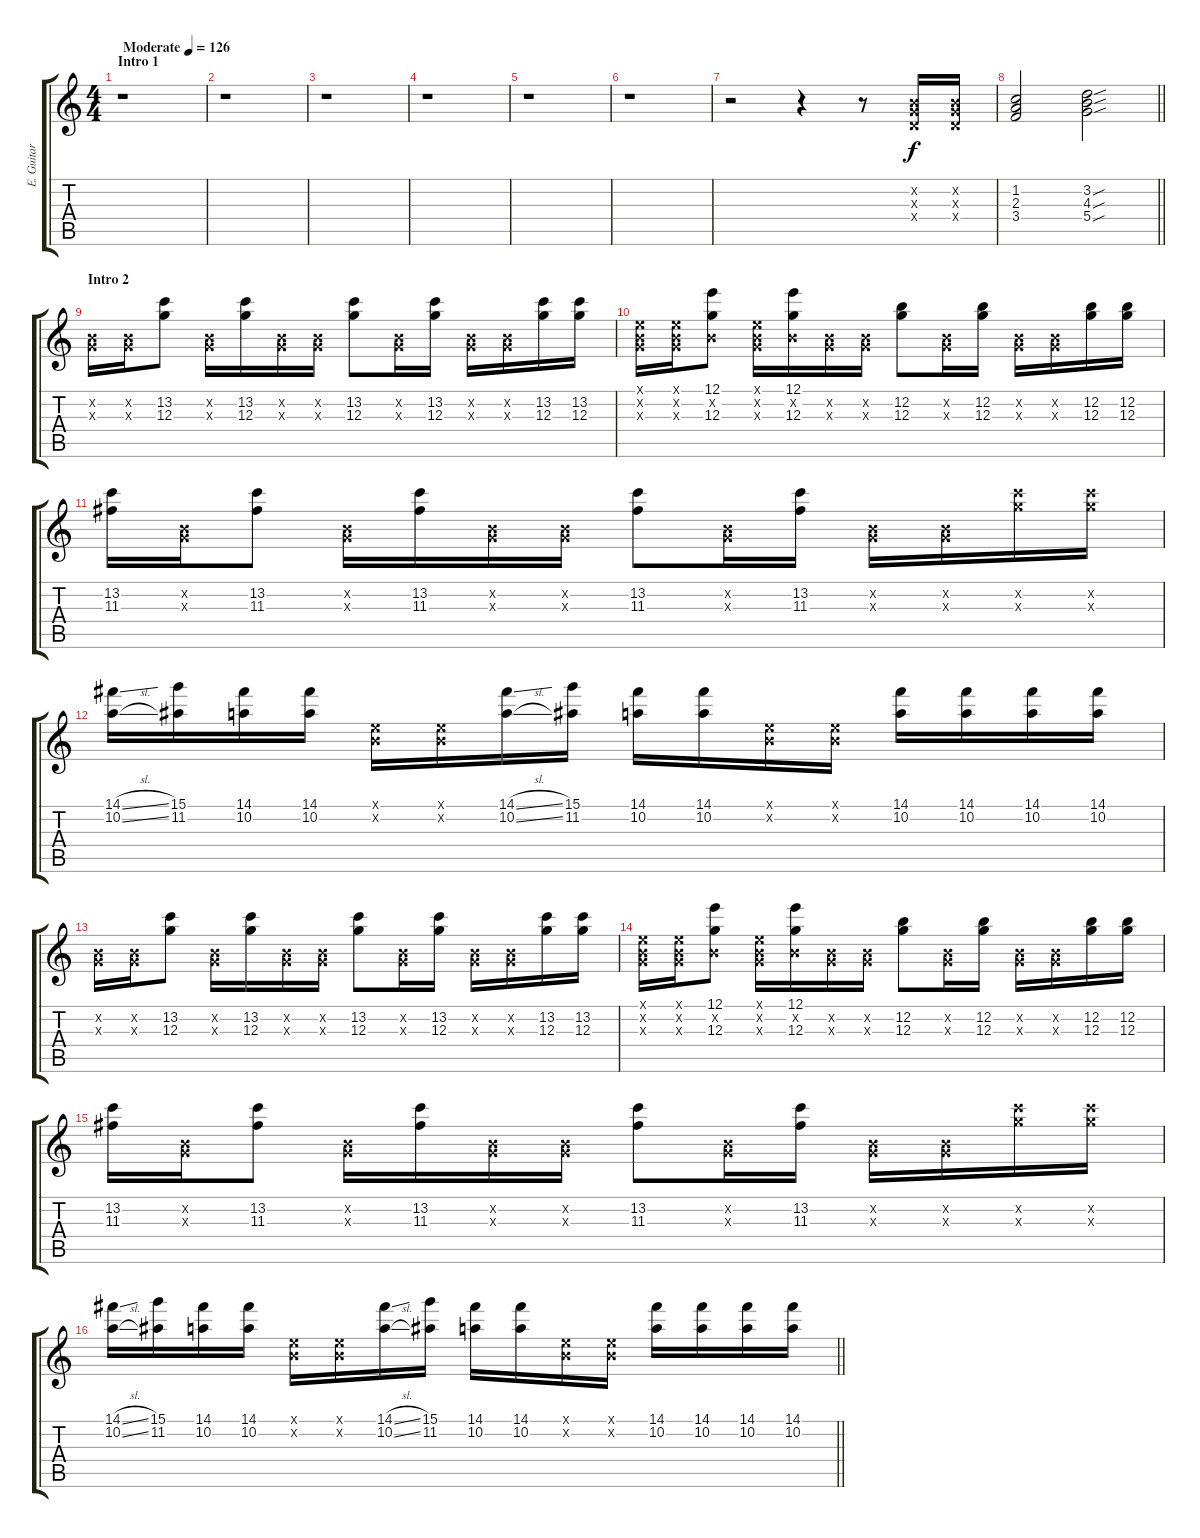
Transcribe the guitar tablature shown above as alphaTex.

\track ("E. Guitar II" "E. Guitar ") {instrument overdrivenguitar}
\staff {score tabs}
\tuning (E4 B3 G3 D3 A2 E2) {hide}
\ts (4 4)
\section ("" "Intro 1")
\tempo (126 "Moderate")
\clef g2
\ks c
r.1{dy f instrument overdrivenguitar} |
r.1 |
r.1 |
r.1 |
r.1 |
r.1 |
r.2 r.4 r.8 (0.2{x} 0.3{x} 0.4{x}).16 (0.2{x} 0.3{x} 0.4{x}).16 |
\barLineRight lightlight
(1.2 2.3 3.4).2 (3.2{sou} 4.3{sou} 5.4{sou}).2 |
\section ("" "Intro 2")
(0.2{x} 0.3{x}).16 (0.2{x} 0.3{x}).16 (13.2 12.3).8 (0.2{x} 0.3{x}).16 (13.2 12.3).16 (0.2{x} 0.3{x}).16 (0.2{x} 0.3{x}).16 (13.2 12.3).8 (0.2{x} 0.3{x}).16 (13.2 12.3).16 (0.2{x} 0.3{x}).16 (0.2{x} 0.3{x}).16 (13.2 12.3).16 (13.2 12.3).16 |
(0.1{x} 0.2{x} 0.3{x}).16 (0.1{x} 0.2{x} 0.3{x}).16 (12.1 0.2{x} 12.3).8 (0.1{x} 0.2{x} 0.3{x}).16 (12.1 0.2{x} 12.3).16 (0.2{x} 0.3{x}).16 (0.2{x} 0.3{x}).16 (12.2 12.3).8 (0.2{x} 0.3{x}).16 (12.2 12.3).16 (0.2{x} 0.3{x}).16 (0.2{x} 0.3{x}).16 (12.2 12.3).16 (12.2 12.3).16 |
(13.2 11.3).16 (0.2{x} 0.3{x}).16 (13.2 11.3).8 (0.2{x} 0.3{x}).16 (13.2 11.3).16 (0.2{x} 0.3{x}).16 (0.2{x} 0.3{x}).16 (13.2 11.3).8 (0.2{x} 0.3{x}).16 (13.2 11.3).16 (0.2{x} 0.3{x}).16 (0.2{x} 0.3{x}).16 (13.2{x} 12.3{x}).16 (13.2{x} 12.3{x}).16 |
(14.1{sl} 10.2{sl}).16 (15.1 11.2).16 (14.1 10.2).16 (14.1 10.2).16 (0.1{x} 0.2{x}).16 (0.1{x} 0.2{x}).16 (14.1{sl} 10.2{sl}).16 (15.1 11.2).16 (14.1 10.2).16 (14.1 10.2).16 (0.1{x} 0.2{x}).16 (0.1{x} 0.2{x}).16 (14.1 10.2).16 (14.1 10.2).16 (14.1 10.2).16 (14.1 10.2).16 |
(0.2{x} 0.3{x}).16 (0.2{x} 0.3{x}).16 (13.2 12.3).8 (0.2{x} 0.3{x}).16 (13.2 12.3).16 (0.2{x} 0.3{x}).16 (0.2{x} 0.3{x}).16 (13.2 12.3).8 (0.2{x} 0.3{x}).16 (13.2 12.3).16 (0.2{x} 0.3{x}).16 (0.2{x} 0.3{x}).16 (13.2 12.3).16 (13.2 12.3).16 |
(0.1{x} 0.2{x} 0.3{x}).16 (0.1{x} 0.2{x} 0.3{x}).16 (12.1 0.2{x} 12.3).8 (0.1{x} 0.2{x} 0.3{x}).16 (12.1 0.2{x} 12.3).16 (0.2{x} 0.3{x}).16 (0.2{x} 0.3{x}).16 (12.2 12.3).8 (0.2{x} 0.3{x}).16 (12.2 12.3).16 (0.2{x} 0.3{x}).16 (0.2{x} 0.3{x}).16 (12.2 12.3).16 (12.2 12.3).16 |
(13.2 11.3).16 (0.2{x} 0.3{x}).16 (13.2 11.3).8 (0.2{x} 0.3{x}).16 (13.2 11.3).16 (0.2{x} 0.3{x}).16 (0.2{x} 0.3{x}).16 (13.2 11.3).8 (0.2{x} 0.3{x}).16 (13.2 11.3).16 (0.2{x} 0.3{x}).16 (0.2{x} 0.3{x}).16 (13.2{x} 12.3{x}).16 (13.2{x} 12.3{x}).16 |
\barLineRight lightlight
(14.1{sl} 10.2{sl}).16 (15.1 11.2).16 (14.1 10.2).16 (14.1 10.2).16 (0.1{x} 0.2{x}).16 (0.1{x} 0.2{x}).16 (14.1{sl} 10.2{sl}).16 (15.1 11.2).16 (14.1 10.2).16 (14.1 10.2).16 (0.1{x} 0.2{x}).16 (0.1{x} 0.2{x}).16 (14.1 10.2).16 (14.1 10.2).16 (14.1 10.2).16 (14.1 10.2).16
